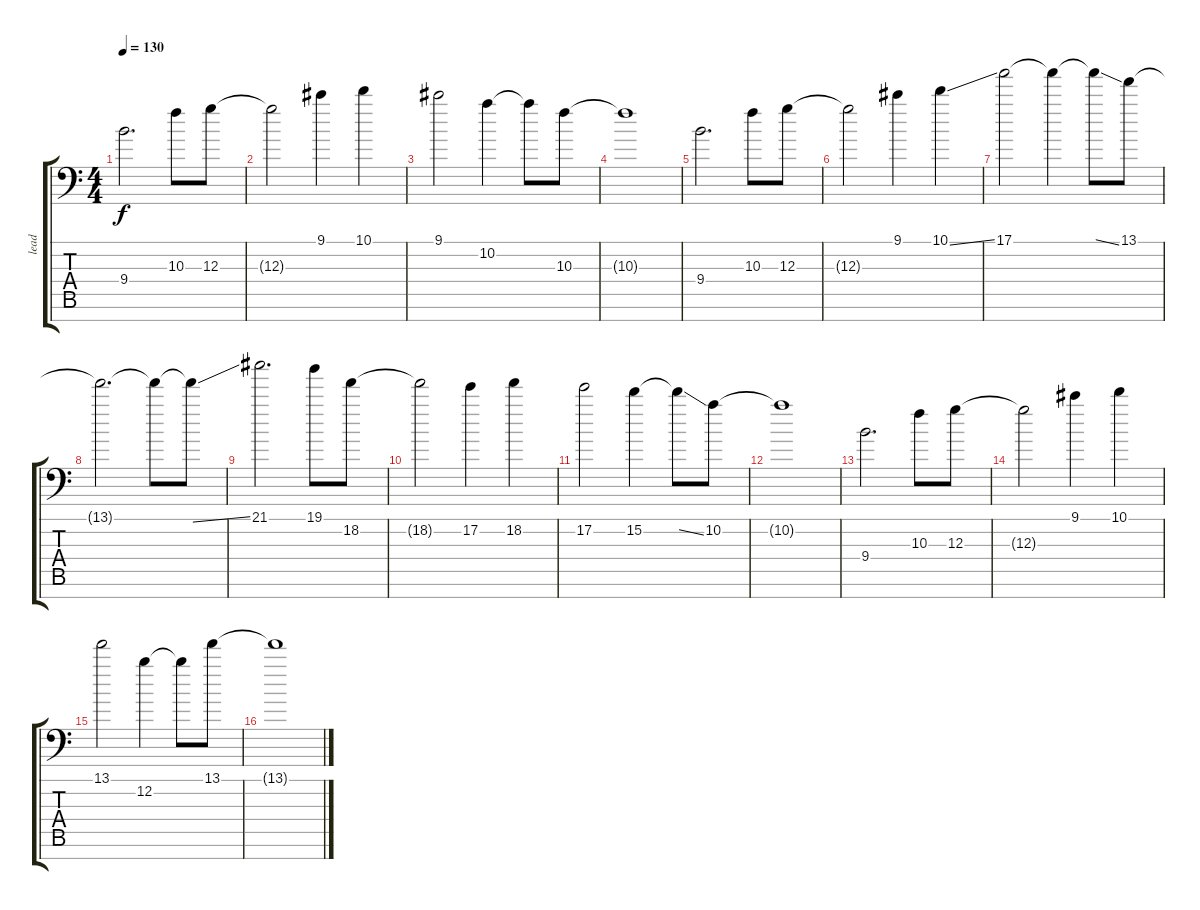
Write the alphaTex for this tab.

\track ("lead" "lead") {instrument distortionguitar}
\staff {score tabs}
\tuning (E4 B3 G3 D3 A2 E2 C-1) {hide}
\ts (4 4)
\tempo 130
\clef f4
\ks c
9.4.2{d dy f} 10.3.8 12.3.8 |
12.3{t}.2 9.1.4 10.1.4 |
9.1.2 10.2.4 10.2{t}.8 10.3.8 |
10.3{t}.1 |
9.4.2{d} 10.3.8 12.3.8 |
12.3{t}.2 9.1.4 10.1{ss}.4 |
17.1.2 17.1{t}.4 17.1{ss t}.8 13.1.8 |
13.1{t}.2{d} 13.1{t}.8 13.1{ss t}.8 |
21.1.2{d} 19.1.8 18.2.8 |
18.2{t}.2 17.2.4 18.2.4 |
17.2.2 15.2.4 15.2{ss t}.8 10.2.8 |
10.2{t}.1 |
9.4.2{d} 10.3.8 12.3.8 |
12.3{t}.2 9.1.4 10.1.4 |
13.1.2 12.2.4 12.2{t}.8 13.1.8 |
13.1{t}.1
